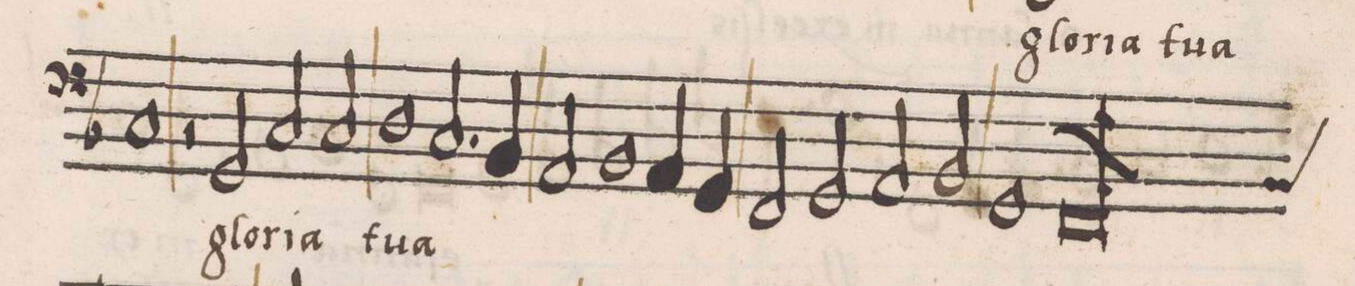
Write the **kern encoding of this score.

**kern	**text
*I"BASSVS	*
*clefF4	*
*k[b-]	*
*met(c|)	*
*M2/1	*
1C	-a
2r	.
2GG/	glo-
=57	=57
2C/	-ri-
2C/	-a
1D	tu-
=58	=58
2.C/	-a
4BB-/	.
2AA/	.
1BB-	.
=59	=59
4AA/	.
4GG/	.
2FF/	.
2GG/	.
=60	=60
2AA/	.
2BB-/	.
1GG	.
=61	=61
*custos:BB-	*
0FF	.
=62||	=62||
*-	*-
